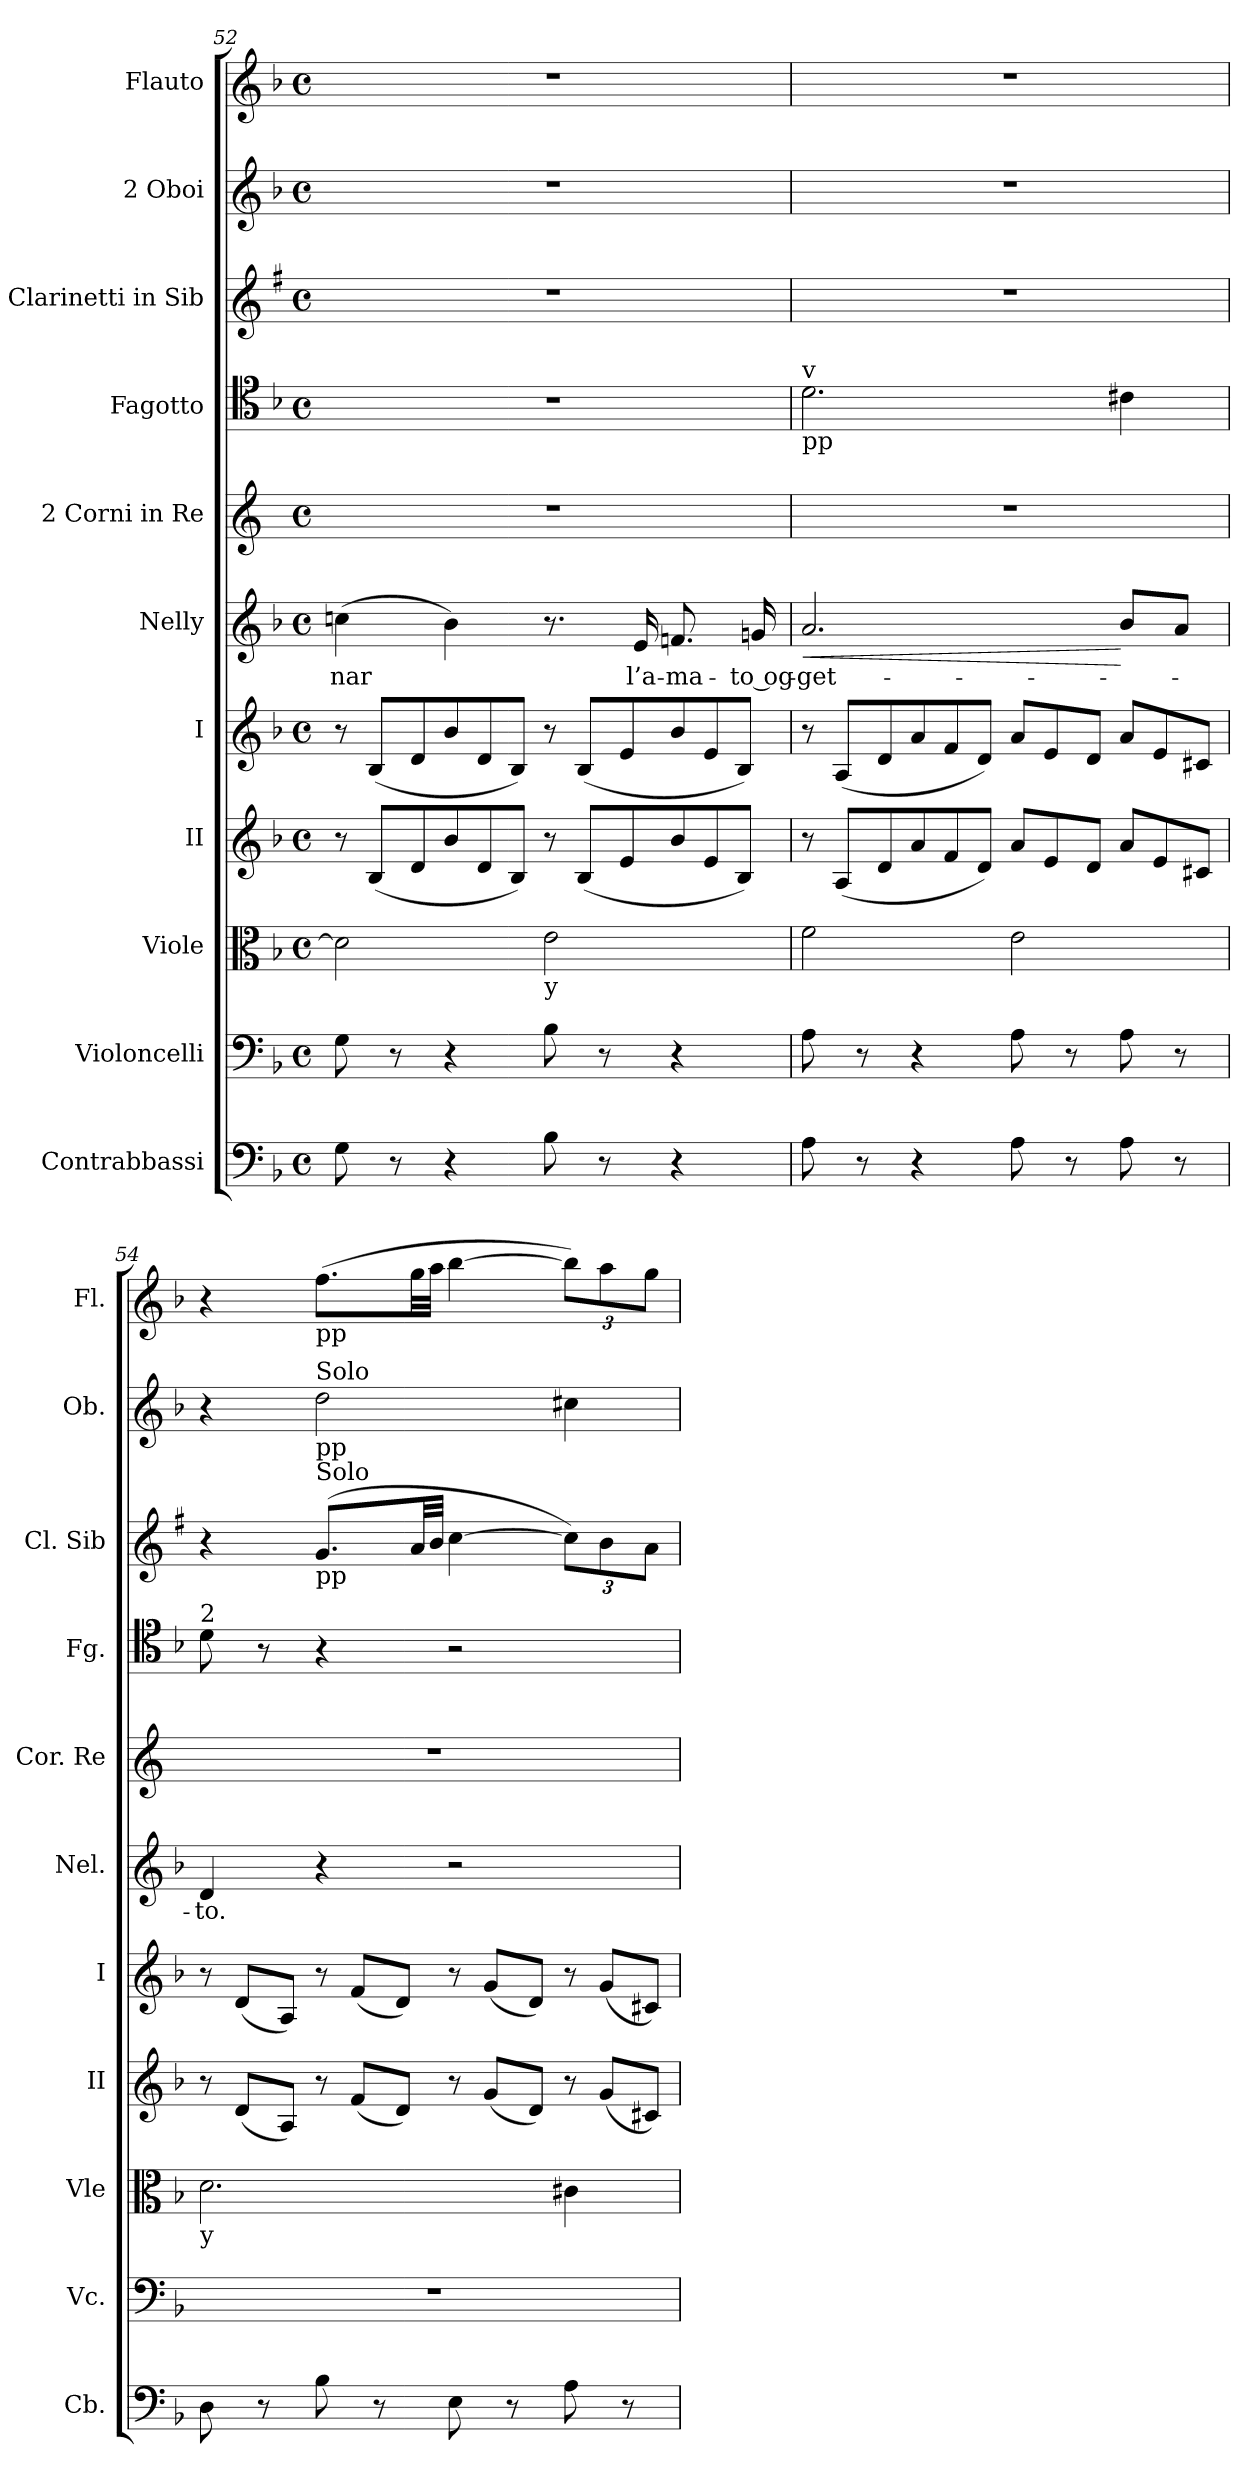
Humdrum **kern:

**kern	**kern	**kern	**kern	**kern	**kern	**text	**dynam	**kern	**kern	**kern	**kern	**kern
*part11	*part10	*part9	*part8	*part7	*part6	*part6	*part6	*part5	*part4	*part3	*part2	*part1
*staff11	*staff10	*staff9	*staff8	*staff7	*staff6	*staff6	*staff6	*staff5	*staff4	*staff3	*staff2	*staff1
*I"Contrabbassi	*I"Violoncelli	*I"Viole	*I"II	*I"I	*I"Nelly	*	*	*I"2 Corni in Re	*I"Fagotto	*I"2 Clarinetti in Sib	*I"2 Oboi	*I"Flauto
*I'Cb.	*I'Vc.	*I'Vle	*I'II	*I'I	*I'Nel.	*	*	*I'Cor. Re	*I'Fg.	*I'Cl. Sib	*I'Ob.	*I'Fl.
*clefF4	*clefF4	*clefC3	*clefG2	*clefG2	*clefG2	*	*	*clefG2	*clefC4	*clefG2	*clefG2	*clefG2
*	*	*	*	*	*	*	*	*	*	*ITrd1c2	*	*
*k[b-]	*k[b-]	*k[b-]	*k[b-]	*k[b-]	*k[b-]	*	*	*k[]	*k[b-]	*k[b-]	*k[b-]	*k[b-]
*F:	*F:	*F:	*F:	*F:	*F:	*	*	*C:	*F:	*F:	*F:	*F:
*M4/4	*M4/4	*M4/4	*M4/4	*M4/4	*M4/4	*	*	*M4/4	*M4/4	*M4/4	*M4/4	*M4/4
*met(c)	*met(c)	*met(c)	*met(c)	*met(c)	*met(c)	*	*	*met(c)	*met(c)	*met(c)	*met(c)	*met(c)
*	*	*	*Xtuplet	*Xtuplet	*	*	*	*	*	*	*	*
=52	=52	=52	=52	=52	=52	=52	=52	=52	=52	=52	=52	=52
!	!	!	!	!	!	!LO:LY:b	!	!	!	!	!	!
8G\	8G\	2d\]	12r	12r	(>4ccn\	-nar	.	1r	1r	1r	1r	1r
.	.	.	(<12B-/L	(<12B-/L	.	.	.	.	.	.	.	.
8r	8r	.	.	.	.	.	.	.	.	.	.	.
.	.	.	12d/	12d/	.	.	.	.	.	.	.	.
4r	4r	.	12b-/	12b-/	4b-\)	.	.	.	.	.	.	.
.	.	.	12d/	12d/	.	.	.	.	.	.	.	.
.	.	.	12B-/J)	12B-/J)	.	.	.	.	.	.	.	.
!	!	!LO:TX:b:t=y	!	!	!	!	!	!	!	!	!	!
8B-\	8B-\	2e\	12r	12r	8.r	.	.	.	.	.	.	.
.	.	.	(<12B-/L	(<12B-/L	.	.	.	.	.	.	.	.
8r	8r	.	.	.	.	.	.	.	.	.	.	.
.	.	.	12e/	12e/	.	.	.	.	.	.	.	.
!	!	!	!	!	!	!LO:LY:b	!	!	!	!	!	!
.	.	.	.	.	16e/	l’a-	.	.	.	.	.	.
!	!	!	!	!	!	!LO:LY:b	!	!	!	!	!	!
4r	4r	.	12b-/	12b-/	8.fn/	-ma-	.	.	.	.	.	.
.	.	.	12e/	12e/	.	.	.	.	.	.	.	.
.	.	.	12B-/J)	12B-/J)	.	.	.	.	.	.	.	.
!	!	!	!	!	!	!LO:LY:b	!	!	!	!	!	!
.	.	.	.	.	16gn/	-to og-	.	.	.	.	.	.
=53	=53	=53	=53	=53	=53	=53	=53	=53	=53	=53	=53	=53
!	!	!	!	!	!	!	!	!	!LO:TX:b:t=pp	!	!	!
!	!	!	!	!	!	!	!	!	!LO:TX:a:t=v	!	!	!
!	!	!	!	!	!	!LO:LY:b	!LO:HP:b	!	!	!	!	!
!	!	!	!	!	!	!	!LO:HP:n=1:b	!	!	!	!	!
8A\	8A\	2f\	12r	12r	2.a/	-get-	< >	1r	2.d\	1r	1r	1r
.	.	.	(<12A/L	(<12A/L	.	.	.	.	.	.	.	.
8r	8r	.	.	.	.	.	.	.	.	.	.	.
.	.	.	12d/	12d/	.	.	.	.	.	.	.	.
4r	4r	.	12a/	12a/	.	.	.	.	.	.	.	.
.	.	.	12f/	12f/	.	.	.	.	.	.	.	.
.	.	.	12d/J)	12d/J)	.	.	.	.	.	.	.	.
8A\	8A\	2e\	12a/L	12a/L	.	.	.	.	.	.	.	.
.	.	.	12e/	12e/	.	.	.	.	.	.	.	.
8r	8r	.	.	.	.	.	.	.	.	.	.	.
.	.	.	12d/J	12d/J	.	.	.	.	.	.	.	.
8A\	8A\	.	12a/L	12a/L	8b-/L	.	[	.	4c#X\	.	.	.
.	.	.	12e/	12e/	.	.	.	.	.	.	.	.
8r	8r	.	.	.	8a/J	.	]	.	.	.	.	.
.	.	.	12c#X/J	12c#X/J	.	.	.	.	.	.	.	.
!!LO:LB:g=z
=54	=54	=54	=54	=54	=54	=54	=54	=54	=54	=54	=54	=54
!	!	!	!	!	!	!	!	!	!LO:TX:a:t=2	!	!	!
!	!	!LO:TX:b:t=y	!	!	!	!	!	!	!	!	!	!
!	!	!	!	!	!	!LO:LY:b	!	!	!	!	!	!
8D\	1r	2.d\	12r	12r	4d/	-to.	.	1r	8d\	4r	4r	4r
.	.	.	(<12d/L	(<12d/L	.	.	.	.	.	.	.	.
8r	.	.	.	.	.	.	.	.	8r	.	.	.
.	.	.	12A/J)	12A/J)	.	.	.	.	.	.	.	.
!	!	!	!	!	!	!	!	!	!	!	!	!LO:TX:b:t=pp
!	!	!	!	!	!	!	!	!	!	!	!LO:TX:a:t=Solo	!
!	!	!	!	!	!	!	!	!	!	!	!LO:TX:b:t=pp	!
!	!	!	!	!	!	!	!	!	!	!LO:TX:a:t=Solo	!	!
!	!	!	!	!	!	!	!	!	!	!LO:TX:b:t=pp	!	!
8B-\	.	.	12r	12r	4r	.	.	.	4r	(>8.f/L	2dd\	(>8.ff\L
.	.	.	(<12f/L	(<12f/L	.	.	.	.	.	.	.	.
8r	.	.	.	.	.	.	.	.	.	.	.	.
.	.	.	12d/J)	12d/J)	.	.	.	.	.	.	.	.
.	.	.	.	.	.	.	.	.	.	32g/LL	.	32gg\LL
.	.	.	.	.	.	.	.	.	.	32a/JJJ	.	32aa\JJJ
8E\	.	.	12r	12r	2r	.	.	.	2r	[4b-\	.	[4bb-\
.	.	.	(<12g/L	(<12g/L	.	.	.	.	.	.	.	.
8r	.	.	.	.	.	.	.	.	.	.	.	.
.	.	.	12d/J)	12d/J)	.	.	.	.	.	.	.	.
8A\	.	4c#X\	12r	12r	.	.	.	.	.	12b-\L])	4cc#X\	12bb-\L])
.	.	.	(<12g/L	(<12g/L	.	.	.	.	.	12a\	.	12aa\
8r	.	.	.	.	.	.	.	.	.	.	.	.
.	.	.	12c#X/J)	12c#X/J)	.	.	.	.	.	12g\J	.	12gg\J
=	=	=	=	=	=	=	=	=	=	=	=	=
*-	*-	*-	*-	*-	*-	*-	*-	*-	*-	*-	*-	*-
